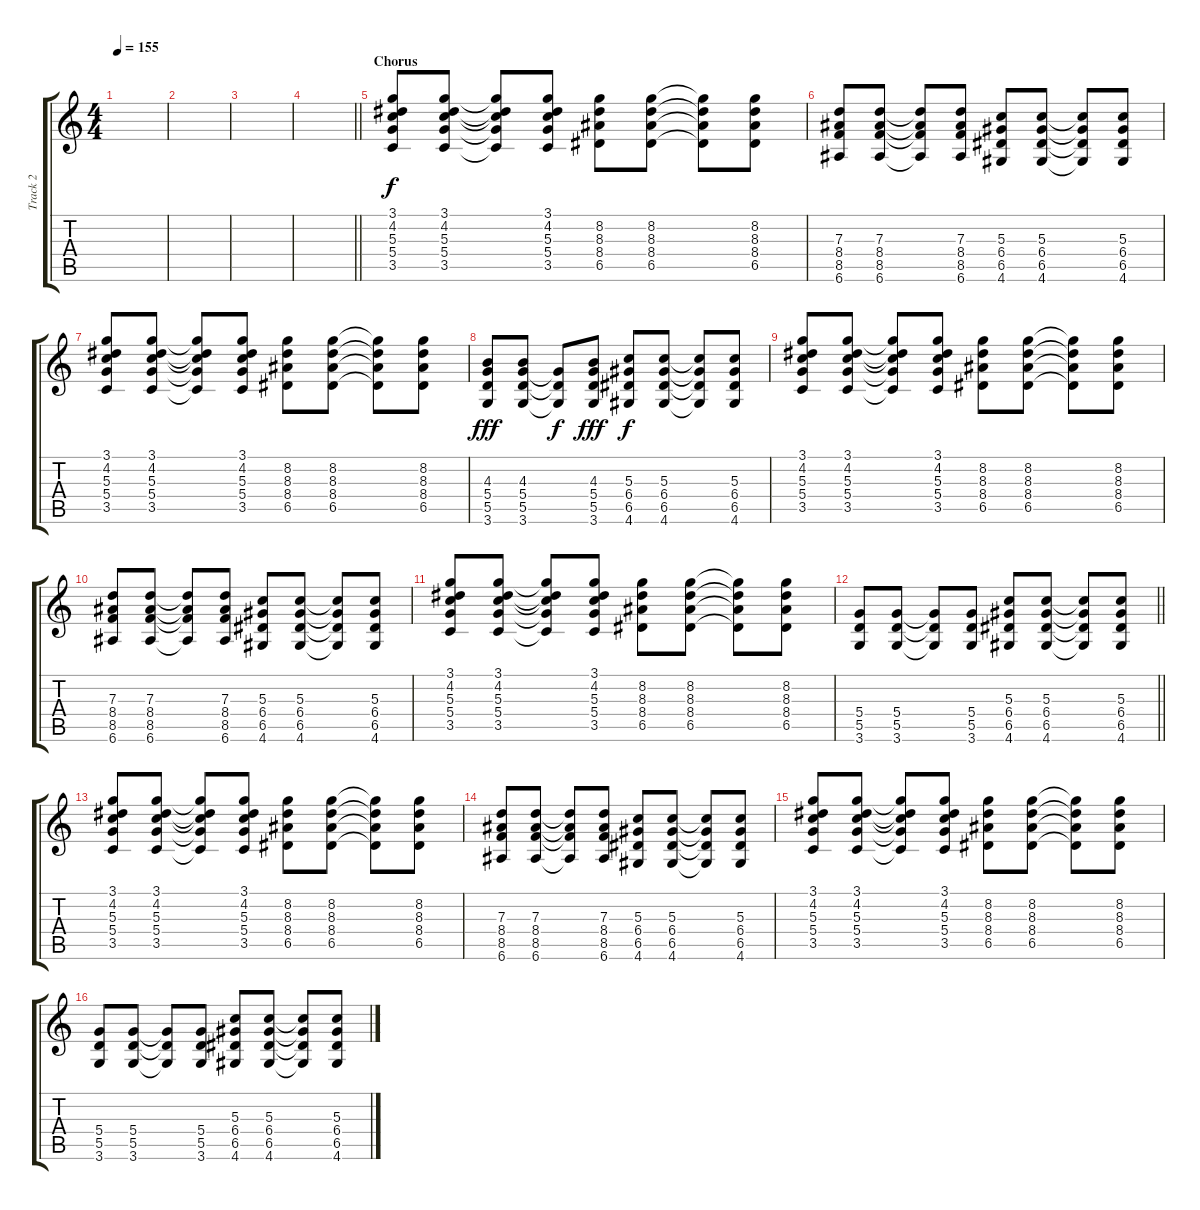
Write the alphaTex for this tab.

\track ("Track 2" "Track 2") {instrument overdrivenguitar}
\staff {score tabs}
\tuning (E4 B3 G3 D3 A2 E2) {hide}
\ts (4 4)
\tempo 155
\clef g2
\ks c
|
|
|
\barLineRight lightlight
|
\section ("" "Chorus")
(3.1 4.2 5.3 5.4 3.5).8 (3.1 4.2 5.3 5.4 3.5).8 (3.1{t} 4.2{t} 5.3{t} 5.4{t} 3.5{t}).8 (3.1 4.2 5.3 5.4 3.5).8 (8.2 8.3 8.4 6.5).8 (8.2 8.3 8.4 6.5).8 (8.2{t} 8.3{t} 8.4{t} 6.5{t}).8 (8.2 8.3 8.4 6.5).8 |
(7.3 8.4 8.5 6.6).8 (7.3 8.4 8.5 6.6).8 (7.3{t} 8.4{t} 8.5{t} 6.6{t}).8 (7.3 8.4 8.5 6.6).8 (5.3 6.4 6.5 4.6).8 (5.3 6.4 6.5 4.6).8 (5.3{t} 6.4{t} 6.5{t} 4.6{t}).8 (5.3 6.4 6.5 4.6).8 |
(3.1 4.2 5.3 5.4 3.5).8 (3.1 4.2 5.3 5.4 3.5).8 (3.1{t} 4.2{t} 5.3{t} 5.4{t} 3.5{t}).8 (3.1 4.2 5.3 5.4 3.5).8 (8.2 8.3 8.4 6.5).8 (8.2 8.3 8.4 6.5).8 (8.2{t} 8.3{t} 8.4{t} 6.5{t}).8 (8.2 8.3 8.4 6.5).8 |
(4.3 5.4 5.5 3.6).8{dy fff} (4.3 5.4 5.5 3.6).8 (5.4{t} 5.5{t} 3.6{t}).8{dy f} (4.3 5.4 5.5 3.6).8{dy fff} (5.3 6.4 6.5 4.6).8{dy f} (5.3 6.4 6.5 4.6).8 (5.3{t} 6.4{t} 6.5{t} 4.6{t}).8 (5.3 6.4 6.5 4.6).8 |
(3.1 4.2 5.3 5.4 3.5).8 (3.1 4.2 5.3 5.4 3.5).8 (3.1{t} 4.2{t} 5.3{t} 5.4{t} 3.5{t}).8 (3.1 4.2 5.3 5.4 3.5).8 (8.2 8.3 8.4 6.5).8 (8.2 8.3 8.4 6.5).8 (8.2{t} 8.3{t} 8.4{t} 6.5{t}).8 (8.2 8.3 8.4 6.5).8 |
(7.3 8.4 8.5 6.6).8 (7.3 8.4 8.5 6.6).8 (7.3{t} 8.4{t} 8.5{t} 6.6{t}).8 (7.3 8.4 8.5 6.6).8 (5.3 6.4 6.5 4.6).8 (5.3 6.4 6.5 4.6).8 (5.3{t} 6.4{t} 6.5{t} 4.6{t}).8 (5.3 6.4 6.5 4.6).8 |
(3.1 4.2 5.3 5.4 3.5).8 (3.1 4.2 5.3 5.4 3.5).8 (3.1{t} 4.2{t} 5.3{t} 5.4{t} 3.5{t}).8 (3.1 4.2 5.3 5.4 3.5).8 (8.2 8.3 8.4 6.5).8 (8.2 8.3 8.4 6.5).8 (8.2{t} 8.3{t} 8.4{t} 6.5{t}).8 (8.2 8.3 8.4 6.5).8 |
\barLineRight lightlight
(5.4 5.5 3.6).8 (5.4 5.5 3.6).8 (5.4{t} 5.5{t} 3.6{t}).8 (5.4 5.5 3.6).8 (5.3 6.4 6.5 4.6).8 (5.3 6.4 6.5 4.6).8 (5.3{t} 6.4{t} 6.5{t} 4.6{t}).8 (5.3 6.4 6.5 4.6).8 |
(3.1 4.2 5.3 5.4 3.5).8 (3.1 4.2 5.3 5.4 3.5).8 (3.1{t} 4.2{t} 5.3{t} 5.4{t} 3.5{t}).8 (3.1 4.2 5.3 5.4 3.5).8 (8.2 8.3 8.4 6.5).8 (8.2 8.3 8.4 6.5).8 (8.2{t} 8.3{t} 8.4{t} 6.5{t}).8 (8.2 8.3 8.4 6.5).8 |
(7.3 8.4 8.5 6.6).8 (7.3 8.4 8.5 6.6).8 (7.3{t} 8.4{t} 8.5{t} 6.6{t}).8 (7.3 8.4 8.5 6.6).8 (5.3 6.4 6.5 4.6).8 (5.3 6.4 6.5 4.6).8 (5.3{t} 6.4{t} 6.5{t} 4.6{t}).8 (5.3 6.4 6.5 4.6).8 |
(3.1 4.2 5.3 5.4 3.5).8 (3.1 4.2 5.3 5.4 3.5).8 (3.1{t} 4.2{t} 5.3{t} 5.4{t} 3.5{t}).8 (3.1 4.2 5.3 5.4 3.5).8 (8.2 8.3 8.4 6.5).8 (8.2 8.3 8.4 6.5).8 (8.2{t} 8.3{t} 8.4{t} 6.5{t}).8 (8.2 8.3 8.4 6.5).8 |
(5.4 5.5 3.6).8 (5.4 5.5 3.6).8 (5.4{t} 5.5{t} 3.6{t}).8 (5.4 5.5 3.6).8 (5.3 6.4 6.5 4.6).8 (5.3 6.4 6.5 4.6).8 (5.3{t} 6.4{t} 6.5{t} 4.6{t}).8 (5.3 6.4 6.5 4.6).8
